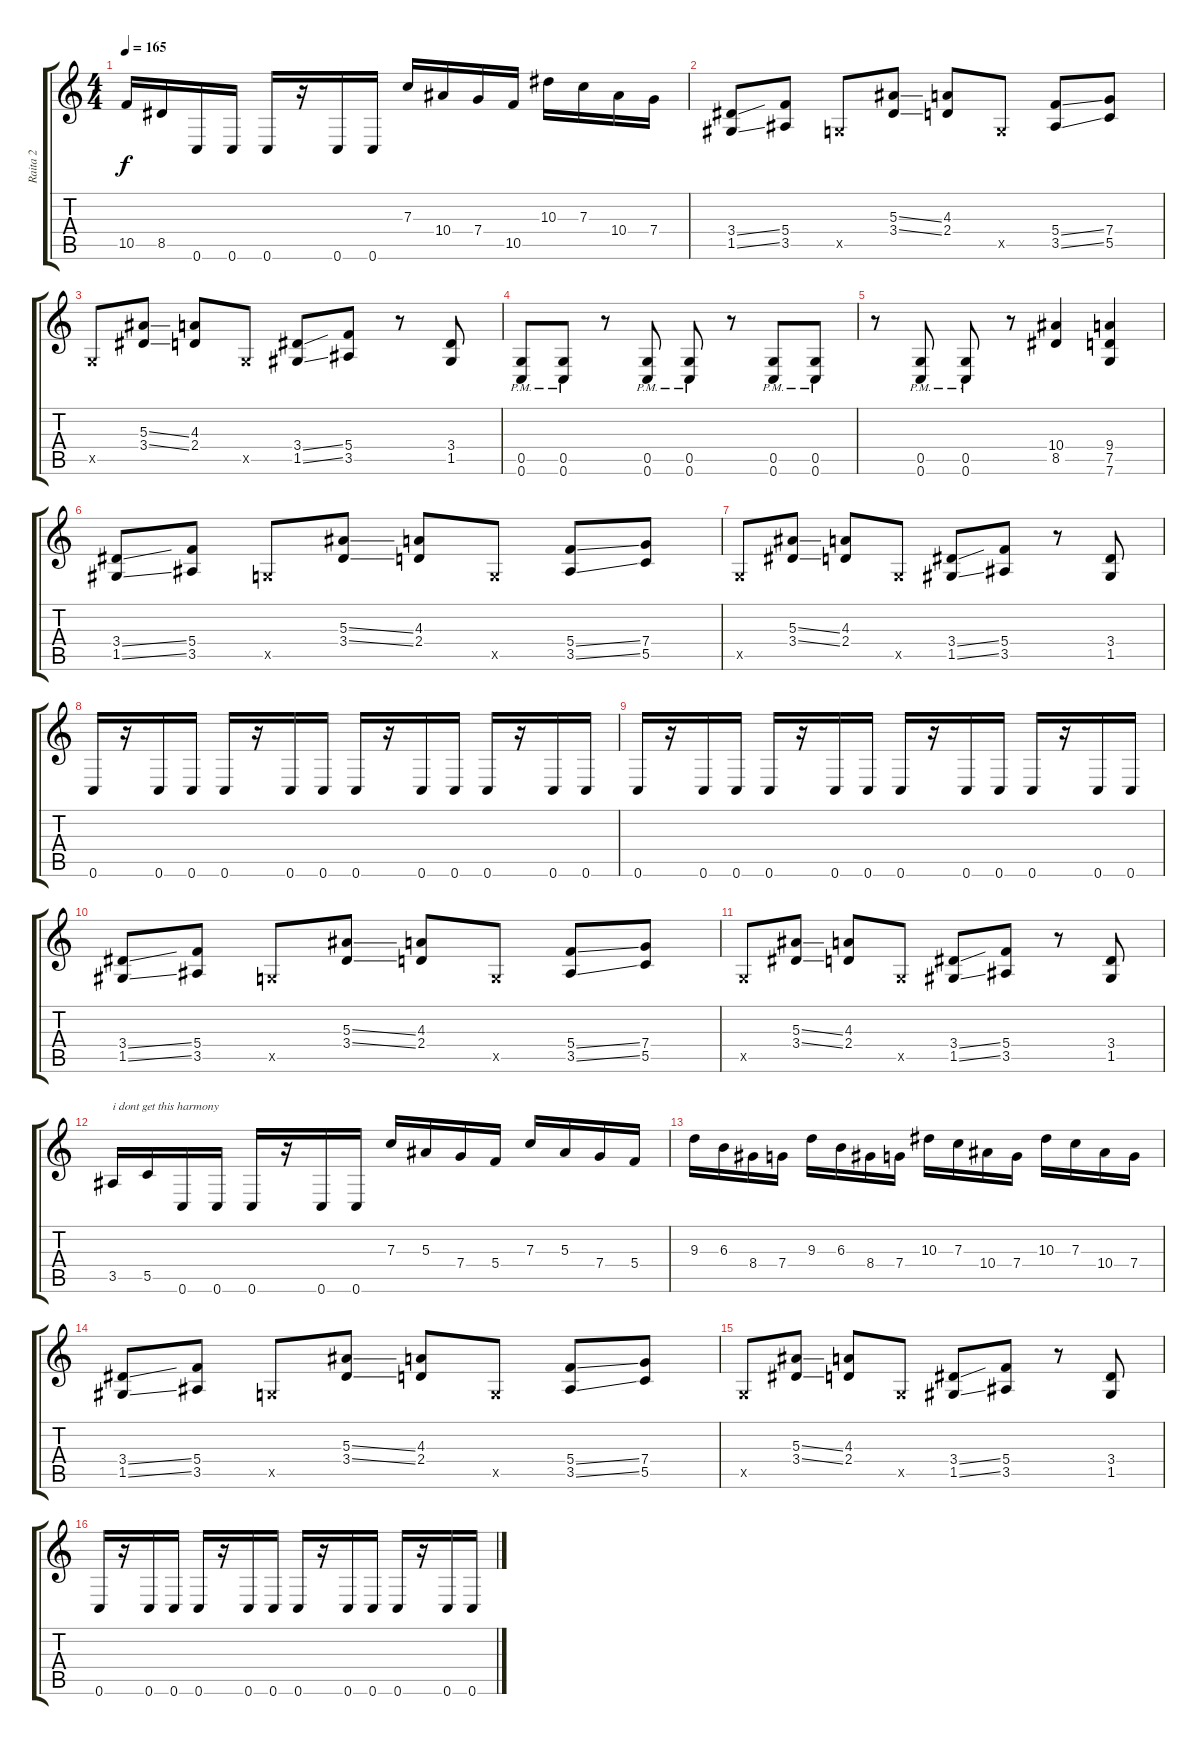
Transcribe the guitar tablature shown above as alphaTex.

\track ("Raita 2" "Raita 2") {instrument distortionguitar}
\staff {score tabs}
\tuning (D4 A3 F3 C3 G2 C2) {hide}
\ts (4 4)
\tempo 165
\clef g2
\ks c
10.5.16{dy f} 8.5.16 0.6.16 0.6.16 0.6.16 r.16 0.6.16 0.6.16 7.3.16 10.4.16 7.4.16 10.5.16 10.3.16 7.3.16 10.4.16 7.4.16 |
(3.4{ss} 1.5{ss}).8 (5.4 3.5).8 0.5{x}.8 (5.3{ss} 3.4{ss}).8 (4.3 2.4).8 0.5{x}.8 (5.4{ss} 3.5{ss}).8 (7.4 5.5).8 |
0.5{x}.8 (5.3{ss} 3.4{ss}).8 (4.3 2.4).8 0.5{x}.8 (3.4{ss} 1.5{ss}).8 (5.4 3.5).8 r.8 (3.4 1.5).8 |
(0.5{pm} 0.6{pm}).8 (0.5{pm} 0.6{pm}).8 r.8 (0.5{pm} 0.6{pm}).8 (0.5{pm} 0.6{pm}).8 r.8 (0.5{pm} 0.6{pm}).8 (0.5{pm} 0.6{pm}).8 |
r.8 (0.5{pm} 0.6{pm}).8 (0.5{pm} 0.6{pm}).8 r.8 (10.4 8.5).4 (9.4 7.5 7.6).4 |
(3.4{ss} 1.5{ss}).8 (5.4 3.5).8 0.5{x}.8 (5.3{ss} 3.4{ss}).8 (4.3 2.4).8 0.5{x}.8 (5.4{ss} 3.5{ss}).8 (7.4 5.5).8 |
0.5{x}.8 (5.3{ss} 3.4{ss}).8 (4.3 2.4).8 0.5{x}.8 (3.4{ss} 1.5{ss}).8 (5.4 3.5).8 r.8 (3.4 1.5).8 |
0.6.16 r.16 0.6.16 0.6.16 0.6.16 r.16 0.6.16 0.6.16 0.6.16 r.16 0.6.16 0.6.16 0.6.16 r.16 0.6.16 0.6.16 |
0.6.16 r.16 0.6.16 0.6.16 0.6.16 r.16 0.6.16 0.6.16 0.6.16 r.16 0.6.16 0.6.16 0.6.16 r.16 0.6.16 0.6.16 |
(3.4{ss} 1.5{ss}).8 (5.4 3.5).8 0.5{x}.8 (5.3{ss} 3.4{ss}).8 (4.3 2.4).8 0.5{x}.8 (5.4{ss} 3.5{ss}).8 (7.4 5.5).8 |
0.5{x}.8 (5.3{ss} 3.4{ss}).8 (4.3 2.4).8 0.5{x}.8 (3.4{ss} 1.5{ss}).8 (5.4 3.5).8 r.8 (3.4 1.5).8 |
3.5.16{txt "i dont get this harmony"} 5.5.16 0.6.16 0.6.16 0.6.16 r.16 0.6.16 0.6.16 7.3.16 5.3.16 7.4.16 5.4.16 7.3.16 5.3.16 7.4.16 5.4.16 |
9.3.16 6.3.16 8.4.16 7.4.16 9.3.16 6.3.16 8.4.16 7.4.16 10.3.16 7.3.16 10.4.16 7.4.16 10.3.16 7.3.16 10.4.16 7.4.16 |
(3.4{ss} 1.5{ss}).8 (5.4 3.5).8 0.5{x}.8 (5.3{ss} 3.4{ss}).8 (4.3 2.4).8 0.5{x}.8 (5.4{ss} 3.5{ss}).8 (7.4 5.5).8 |
0.5{x}.8 (5.3{ss} 3.4{ss}).8 (4.3 2.4).8 0.5{x}.8 (3.4{ss} 1.5{ss}).8 (5.4 3.5).8 r.8 (3.4 1.5).8 |
0.6.16 r.16 0.6.16 0.6.16 0.6.16 r.16 0.6.16 0.6.16 0.6.16 r.16 0.6.16 0.6.16 0.6.16 r.16 0.6.16 0.6.16
